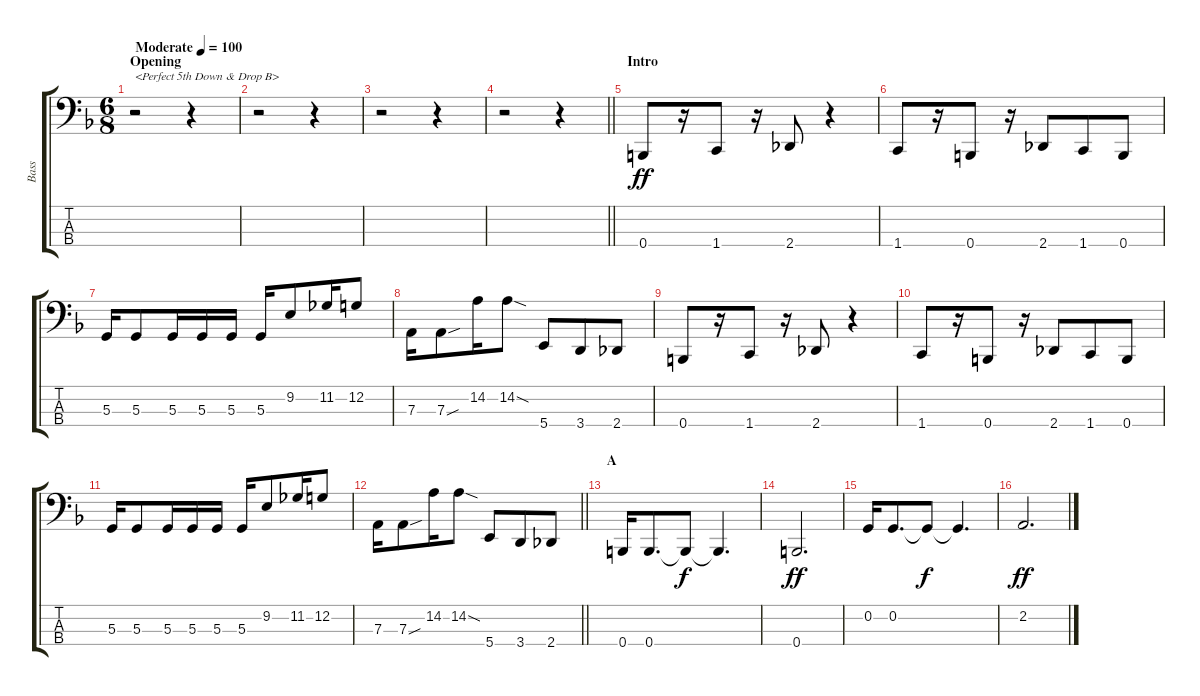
\track ("Bass" "Bass") {instrument electricbasspick}
\staff {score tabs}
\tuning (C2 G1 D1 B0) {hide}
\ts (6 8)
\section ("" "Opening")
\tempo (100 "Moderate")
\clef f4
\ks f
r.2{txt "<Perfect 5th Down & Drop B>" dy ff instrument electricbasspick} r.4 |
r.2 r.4 |
r.2 r.4 |
\barLineRight lightlight
r.2 r.4 |
\section ("" "Intro")
0.4.8 r.16 1.4.8 r.16 2.4.8 r.4 |
1.4.8 r.16 0.4.8 r.16 2.4.8 1.4.8 0.4.8 |
5.3.16 5.3.8 5.3.16 5.3.16 5.3.16 5.3.16 9.2.8 11.2.16 12.2.8 |
7.3.16 7.3{sou}.8 14.2.16 14.2{sod}.8 5.4.8 3.4.8 2.4.8 |
0.4.8 r.16 1.4.8 r.16 2.4.8 r.4 |
1.4.8 r.16 0.4.8 r.16 2.4.8 1.4.8 0.4.8 |
5.3.16 5.3.8 5.3.16 5.3.16 5.3.16 5.3.16 9.2.8 11.2.16 12.2.8 |
\barLineRight lightlight
7.3.16 7.3{sou}.8 14.2.16 14.2{sod}.8 5.4.8 3.4.8 2.4.8 |
\section ("" "A")
0.4.16 0.4.8{d} 0.4{t}.8{dy f} 0.4{t}.4{d} |
0.4.2{d dy ff} |
0.2.16 0.2.8{d} 0.2{t}.8{dy f} 0.2{t}.4{d} |
2.2.2{d dy ff}
